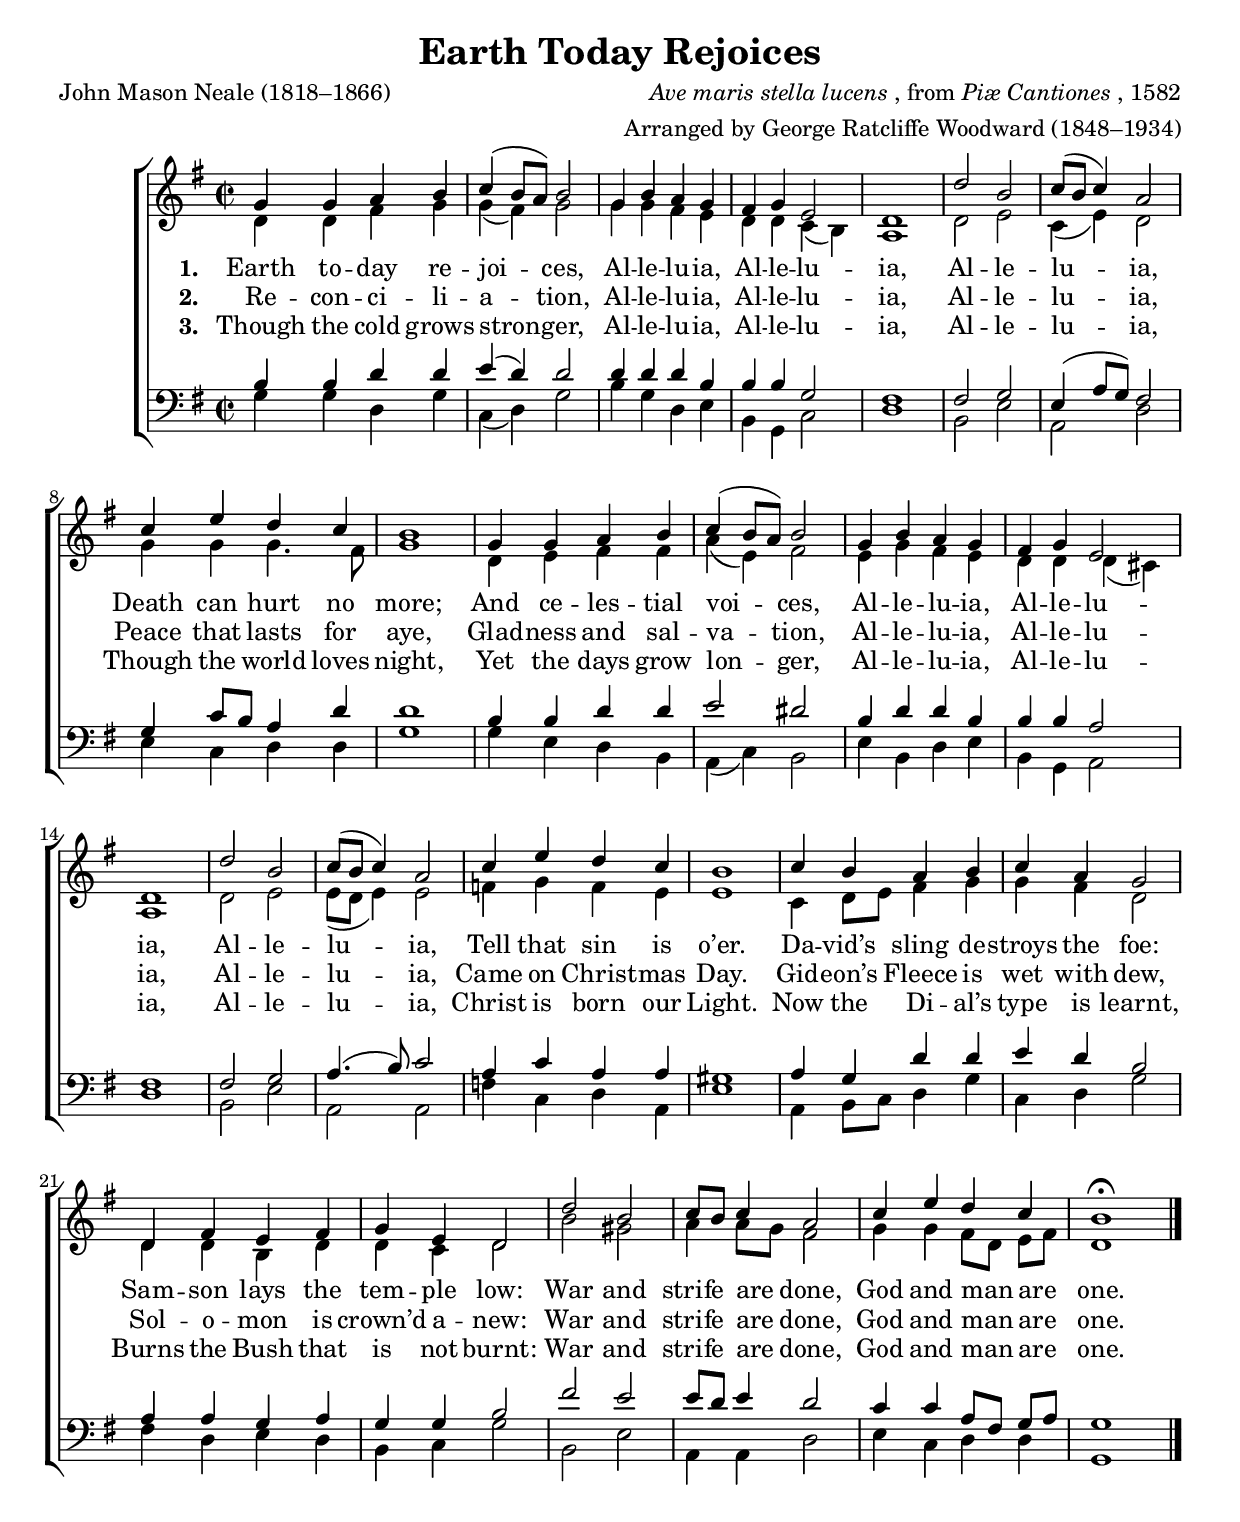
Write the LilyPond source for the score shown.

\version "2.14.2"
\include "util.ly"
\header {
  title = "Earth Today Rejoices"
  poet = "John Mason Neale (1818–1866)"
  composer = \markup{\italic {Ave maris stella lucens}, from \italic {Piæ Cantiones}, 1582}
  arranger = "Arranged by George Ratcliffe Woodward (1848–1934)"
  %tagline = \markup{ from \italic {The Cowley Carol Book}, 1919}
}

global = {
  \key g \major
  \time 2/2
  \autoBeamOff
  %\override DynamicLineSpanner #'staff-padding = #0.0
  %\override DynamicLineSpanner #'Y-extent = #'(-1 . 1)
}

sopMusic = \relative c'' {
  g4 g a b |
  c( b8[ a]) b2 |
  g4 b a g |
  fis g e2 |
  
  d1 |
  d'2 b |
  c8([ b] c4) a2 |
  c4 e d c |
  b1 |
  
  g4 g a b |
  c4( b8[ a]) b2 |
  g4 b a g |
  fis g e2 |
  
  d1 |
  d'2 b |
  c8([ b] c4) a2 |
  c4 e d c |
  b1 |
  
  c4 b a b |
  c a g2 |
  d4 fis e fis |
  g e d2 |
  
  d'2 b |
  c8[ b] c4 a2 |
  c4 e d c |
  b1\fermata \bar "|."
}
sopWords = \lyricmode {
  
}

altoMusic = \relative c' {
  d4 d fis g |
  g( fis) g2 |
  g4 g fis e |
  d d c( b) |
  
  a1 |
  d2 e |
  c4( e) d2 |
  g4 g g4. fis8 |
  g1 |
  
  d4 e fis fis |
  a( e) fis2 |
  e4 g fis e |
  d d d( cis) |
  
  a1 |
  d2 e |
  e8[( d] e4) e2 |
  f4 g f e |
  e1 |
  
  c4 d8[ e] fis4 g |
  g fis d2 |
  d4 d b d |
  d c d2 |
  
  b'2 gis |
  a4 a8[ g] fis2 |
  g4 g fis8[ d] e[ fis] |
  d1 \bar "|."
}
altoWords = \lyricmode {
  \dropLyricsV
  \set stanza = #"1. "
  Earth to -- day re -- joi -- ces,
  Al -- le -- lu -- ia,
  Al -- le -- lu -- ia,
  Al -- le -- lu -- ia,
  Death can hurt no more;
  And ce -- les -- tial voi -- ces,
  Al -- le -- lu -- ia,
  Al -- le -- lu -- ia,
  Al -- le -- lu -- ia,
  Tell that sin is o’er.
  Da -- vid’s sling de -- stroys the foe:
  Sam -- son lays the tem -- ple low:
  \set associatedVoice = "altos"
  War and strife are done,
  God and man are one.
}
altoWordsII = \lyricmode {
  \dropLyricsV
%\markup\italic
  \set stanza = #"2. "
  Re -- con -- ci -- li -- a -- tion,
  Al -- le -- lu -- ia,
  Al -- le -- lu -- ia,
  Al -- le -- lu -- ia,
  Peace that lasts for aye,
  Glad -- ness and sal -- va -- tion,
  Al -- le -- lu -- ia,
  Al -- le -- lu -- ia,
  Al -- le -- lu -- ia,
  Came on Christ -- mas Day.
  Gid -- eon’s Fleece is wet with dew,
  Sol -- o -- mon is crown’d a -- new:
  \set associatedVoice = "altos"
  War and strife are done,
  God and man are one.
}
altoWordsIII = \lyricmode {
  \dropLyricsV
  \set stanza = #"3. "
  Though the cold grows stron -- ger,
  Al -- le -- lu -- ia,
  Al -- le -- lu -- ia,
  Al -- le -- lu -- ia,
  Though the world loves night,
  Yet the days grow lon -- ger,
  Al -- le -- lu -- ia,
  Al -- le -- lu -- ia,
  Al -- le -- lu -- ia,
  Christ is born our Light.
  Now the Di -- al’s type is learnt,
  Burns the Bush that is not burnt:
  \set associatedVoice = "altos"
  War and strife are done,
  God and man are one.
}
altoWordsIV = \lyricmode {
  \set stanza = #"4. "
  \set ignoreMelismata = ##t
}
altoWordsV = \lyricmode {
  \set stanza = #"5. "
  \set ignoreMelismata = ##t
}
altoWordsVI = \lyricmode {
  \set stanza = #"6. "
  \set ignoreMelismata = ##t
}
tenorMusic = \relative c' {
  b4 b d d |
  e( d) d2 |
  d4 d d b |
  b b g2 |
  
  fis1 |
  fis2 g |
  e4( a8[ g]) fis2 |
  g4 c8[ b] a4 d |
  d1 |
  
  b4 b d d |
  e2 dis |
  b4 d d b |
  b b a2 |
  
  fis1 |
  fis2 g |
  a4.( b8) c2 |
  a4 c a a |
  gis1 |
  
  a4 g d' d |
  e d b2 |
  a4 a g a |
  g g b2 |
  
  fis'2 e |
  e8[ d] e4 d2 |
  c4 c a8[ fis] g[ a] |
  g1 \bar "|."
}
tenorWords = \lyricmode {

}

bassMusic = \relative c {
  g'4 g d g |
  c,( d) g2 |
  b4 g d e |
  b g c2 |
  
  d1 |
  b2 e |
  a, d |
  e4 c d d |
  g1 |
  
  g4 e d b |
  a( c) b2 |
  e4 b d e |
  b g a2 |
  
  d1 |
  b2 e |
  a, a |
  f'4 c d a |
  e'1 |
  
  a,4 b8[ c] d4 g |
  c, d g2 |
  fis4 d e d |
  b c g'2 |
  
  b, e |
  a,4 a d2 |
  e4 c d d |
  g,1 \bar "|."
}
bassWords = \lyricmode {

}

pianoRH = \relative c' {
  
}
pianoLH = \relative c' {
  
}

\score {
  <<
   \new ChoirStaff <<
    \new Staff = women <<
      \new Voice = "sopranos" { \voiceOne << \global \sopMusic >> }
      \new Voice = "altos" { \voiceTwo << \global \altoMusic >> }
    >>
    \new Lyrics \with { alignAboveContext = #"women" \override VerticalAxisGroup #'nonstaff-relatedstaff-spacing = #'((basic-distance . 1))} \lyricsto "sopranos" \sopWords
    \new Lyrics = "altosVI"  \with { alignBelowContext = #"women" } \lyricsto "sopranos" \altoWordsVI
    \new Lyrics = "altosV"  \with { alignBelowContext = #"women" } \lyricsto "sopranos" \altoWordsV
    \new Lyrics = "altosIV"  \with { alignBelowContext = #"women" } \lyricsto "sopranos" \altoWordsIV
    \new Lyrics = "altosIII"  \with { alignBelowContext = #"women" } \lyricsto "sopranos" \altoWordsIII
    \new Lyrics = "altosII"  \with { alignBelowContext = #"women" } \lyricsto "sopranos" \altoWordsII
    \new Lyrics = "altos"  \with { alignBelowContext = #"women" \override VerticalAxisGroup #'nonstaff-relatedstaff-spacing = #'((basic-distance . 1)) } \lyricsto "sopranos" \altoWords
   \new Staff = men <<
      \clef bass
      \new Voice = "tenors" { \voiceOne << \global \tenorMusic >> }
      \new Voice = "basses" { \voiceTwo << \global \bassMusic >> }
    >>
    \new Lyrics \with { alignAboveContext = #"men" \override VerticalAxisGroup #'nonstaff-relatedstaff-spacing = #'((basic-distance . 1)) } \lyricsto "tenors" \tenorWords
    \new Lyrics \with { alignBelowContext = #"men" \override VerticalAxisGroup #'nonstaff-relatedstaff-spacing = #'((basic-distance . 1)) } \lyricsto "basses" \bassWords
  >>
%    \new PianoStaff << \new Staff { \new Voice { \pianoRH } } \new Staff { \clef "bass" \pianoLH } >>
  >>
  \layout { }
  \midi {
    \tempo 4 = 135
    \set Staff.midiInstrument = "flute"
  
    \context {
      \Voice
      \remove "Dynamic_performer"
    }
  }
}
